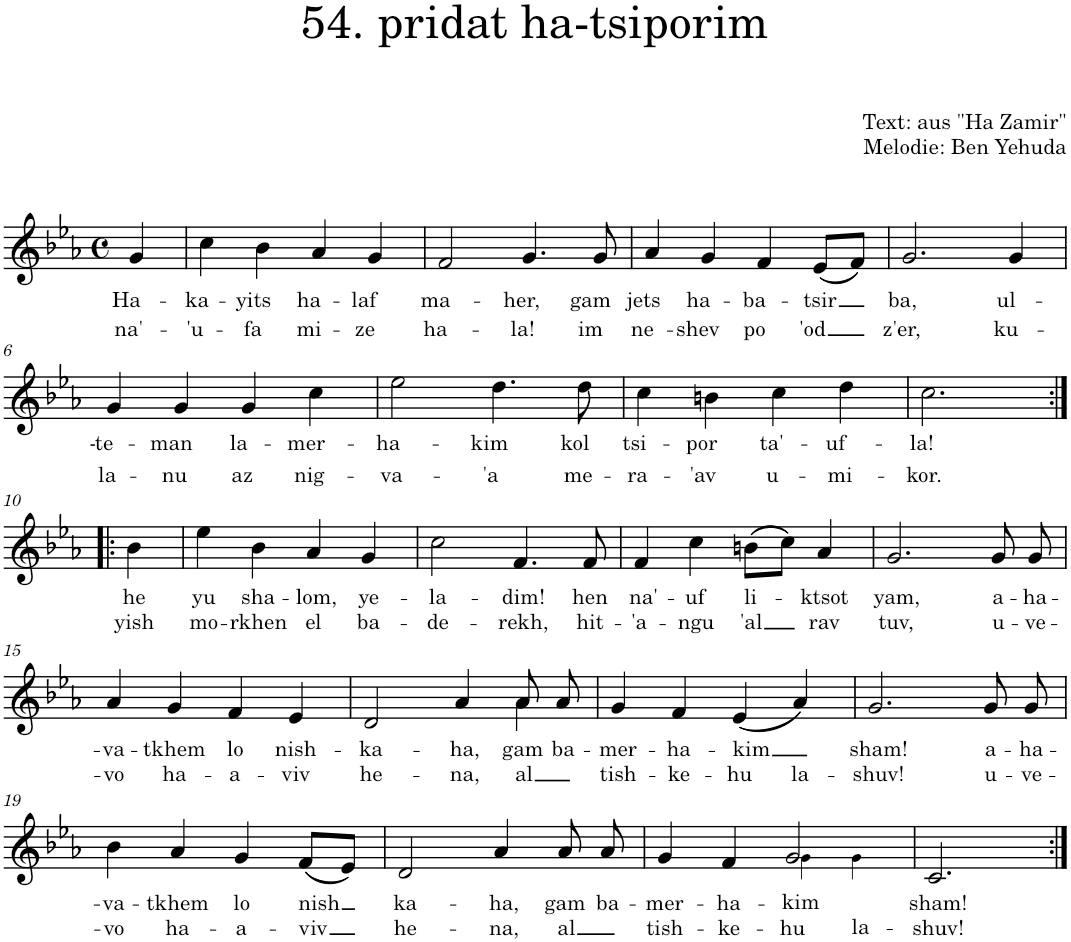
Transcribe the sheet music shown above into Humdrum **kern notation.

**kern	**text	**text
*part1	*part1	*part1
*staff1	*staff1	*staff1
*I"Soprano	*	*
*I'S.	*	*
*clefG2	*	*
*k[b-e-a-]	*	*
*M4/4	*	*
*met(c)	*	*
=1	=1	=1
!	!LO:LY:b	!
4g/	na'-	.
=2	=2	=2
!	!LO:LY:b	!
4cc\	-'u-	.
!	!LO:LY:b	!
4b-\	-fa	.
!	!LO:LY:b	!
4a-/	mi-	.
!	!LO:LY:b	!
4g/	-ze	.
=3	=3	=3
!	!LO:LY:b	!
2f/	ha-	.
!	!LO:LY:b	!
4.g/	-la!	.
!	!LO:LY:b	!
8g/	im	.
=4	=4	=4
!	!LO:LY:b	!
4a-/	ne-	.
!	!LO:LY:b	!
4g/	-shev	.
!	!LO:LY:b	!
4f/	po	.
!	!LO:LY:b	!
(8e-/L	'od	.
8f/J)	.	.
=5	=5	=5
!	!LO:LY:b	!
2.g/	z'er,	.
!	!LO:LY:b	!
4g/	ku-	.
!!LO:LB:g=z
=6	=6	=6
!	!LO:LY:b	!
4g/	-la-	.
!	!LO:LY:b	!
4g/	-nu	.
!	!LO:LY:b	!
4g/	az	.
!	!LO:LY:b	!
4cc\	nig-	.
=7	=7	=7
!	!LO:LY:b	!
2ee-\	-va-	.
!	!LO:LY:b	!
4.dd\	-'a	.
!	!LO:LY:b	!
8dd\	me-	.
=8	=8	=8
!	!LO:LY:b	!
4cc\	-ra-	.
!	!LO:LY:b	!
4bn\	-'av	.
!	!LO:LY:b	!
4cc\	u-	.
!	!LO:LY:b	!
4dd\	-mi-	.
=9	=9	=9
!	!LO:LY:b	!
2.cc\	-kor.	.
!!LO:LB:g=z
=10:|!|:	=10:|!|:	=10:|!|:
!	!LO:LY:b	!LO:LY:b
4b-\	he	yish
=11	=11	=11
!	!LO:LY:b	!LO:LY:b
4ee-\	-yu	-mo-
!	!LO:LY:b	!LO:LY:b
4b-\	sha-	-rkhen
!	!LO:LY:b	!LO:LY:b
4a-/	-lom,	el
!	!LO:LY:b	!LO:LY:b
4g/	ye-	ba-
=12	=12	=12
!	!LO:LY:b	!LO:LY:b
2cc\	-la-	-de-
!	!LO:LY:b	!LO:LY:b
4.f/	-dim!	-rekh,
!	!LO:LY:b	!LO:LY:b
8f/	hen	hit-
=13	=13	=13
!	!LO:LY:b	!LO:LY:b
4f/	na'-	-'a-
!	!LO:LY:b	!LO:LY:b
4cc\	-uf	-ngu
!	!LO:LY:b	!LO:LY:b
(8bn\L	li-	'al
8cc\J)	.	.
!	!LO:LY:b	!LO:LY:b
4a-/	-ktsot	rav
=14	=14	=14
!	!LO:LY:b	!LO:LY:b
2.g/	yam,	tuv,
!	!LO:LY:b	!LO:LY:b
8g/	a-	u-
!	!LO:LY:b	!LO:LY:b
8g/	-ha-	-ve-
!!LO:LB:g=z
=15	=15	=15
!	!LO:LY:b	!LO:LY:b
4a-/	-va-	-vo
!	!LO:LY:b	!LO:LY:b
4g/	-tkhem	ha-
!	!LO:LY:b	!LO:LY:b
4f/	lo	-a-
!	!LO:LY:b	!LO:LY:b
4e-/	nish-	-viv
=16	=16	=16
!	!LO:LY:b	!LO:LY:b
*^	*	*
2d/	2.ryy	-ka-	he-
!	!	!LO:LY:b	!LO:LY:b
4a-/	.	-ha,	-na,
!	!	!LO:LY:b	!LO:LY:b
8a-/	4a-\	gam	al
!	!	!LO:LY:b	!
8a-/	.	ba-	.
*v	*v	*	*
=17	=17	=17
!	!LO:LY:b	!LO:LY:b
4g/	-mer-	tish-
!	!LO:LY:b	!LO:LY:b
4f/	-ha-	-ke-
!	!LO:LY:b	!LO:LY:b
(4e-/	-kim	-hu
!	!	!LO:LY:b
4a-/)	.	la-
=18	=18	=18
!	!LO:LY:b	!LO:LY:b
2.g/	sham!	-shuv!
!	!LO:LY:b	!LO:LY:b
8g/	a-	u-
!	!LO:LY:b	!LO:LY:b
8g/	-ha-	-ve-
!!LO:LB:g=z
=19	=19	=19
!	!LO:LY:b	!LO:LY:b
4b-\	-va-	-vo
!	!LO:LY:b	!LO:LY:b
4a-/	-tkhem	ha-
!	!LO:LY:b	!LO:LY:b
4g/	lo	-a-
!	!LO:LY:b	!LO:LY:b
(8f/L	nish	-viv
8e-/J)	.	.
=20	=20	=20
!	!LO:LY:b	!LO:LY:b
2d/	ka-	he-
!	!LO:LY:b	!LO:LY:b
4a-/	-ha,	-na,
!	!LO:LY:b	!LO:LY:b
8a-/	gam	al
!	!LO:LY:b	!
8a-/	ba-	.
=21	=21	=21
!	!LO:LY:b	!LO:LY:b
*^	*	*
4g/	2ryy	-mer-	tish-
!	!	!LO:LY:b	!LO:LY:b
4f/	.	-ha-	-ke-
!	!	!LO:LY:b	!LO:LY:b
2g/	4g!\	-kim	-hu
!	!	!LO:LY:b	!
.	4g!\	la-	.
=22	=22	=22	=22
!	!	!LO:LY:b	!LO:LY:b
*v	*v	*	*
2.c/	-sham!	shuv!
=:|!	=:|!	=:|!
*-	*-	*-
